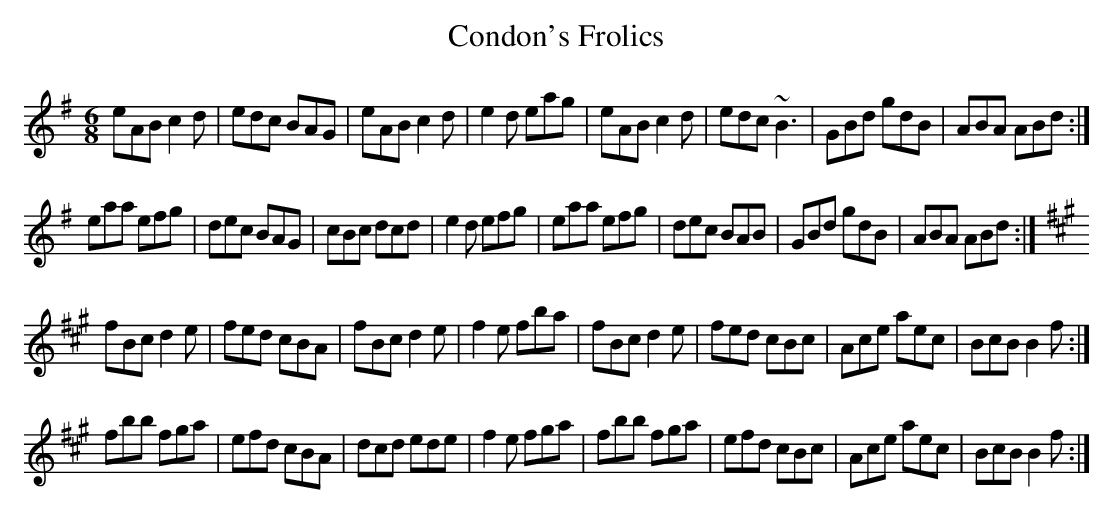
X:1
T:Condon's Frolics
M:6/8
K:Ador
eAB c2d|edc BAG|eAB c2d|e2d eag|eAB c2d|edc ~B3|GBd gdB|ABA ABd:|
eaa efg|dec BAG|cBc dcd|e2d efg|eaa efg|dec BAB|GBd gdB|ABA ABd:|
K:Bdor
fBc d2e|fed cBA|fBc d2e|f2e fba|fBc d2e|fed cBc|Ace aec|BcB B2f:|
fbb fga|efd cBA|dcd ede|f2e fga|fbb fga|efd cBc|Ace aec|BcB B2f:|
